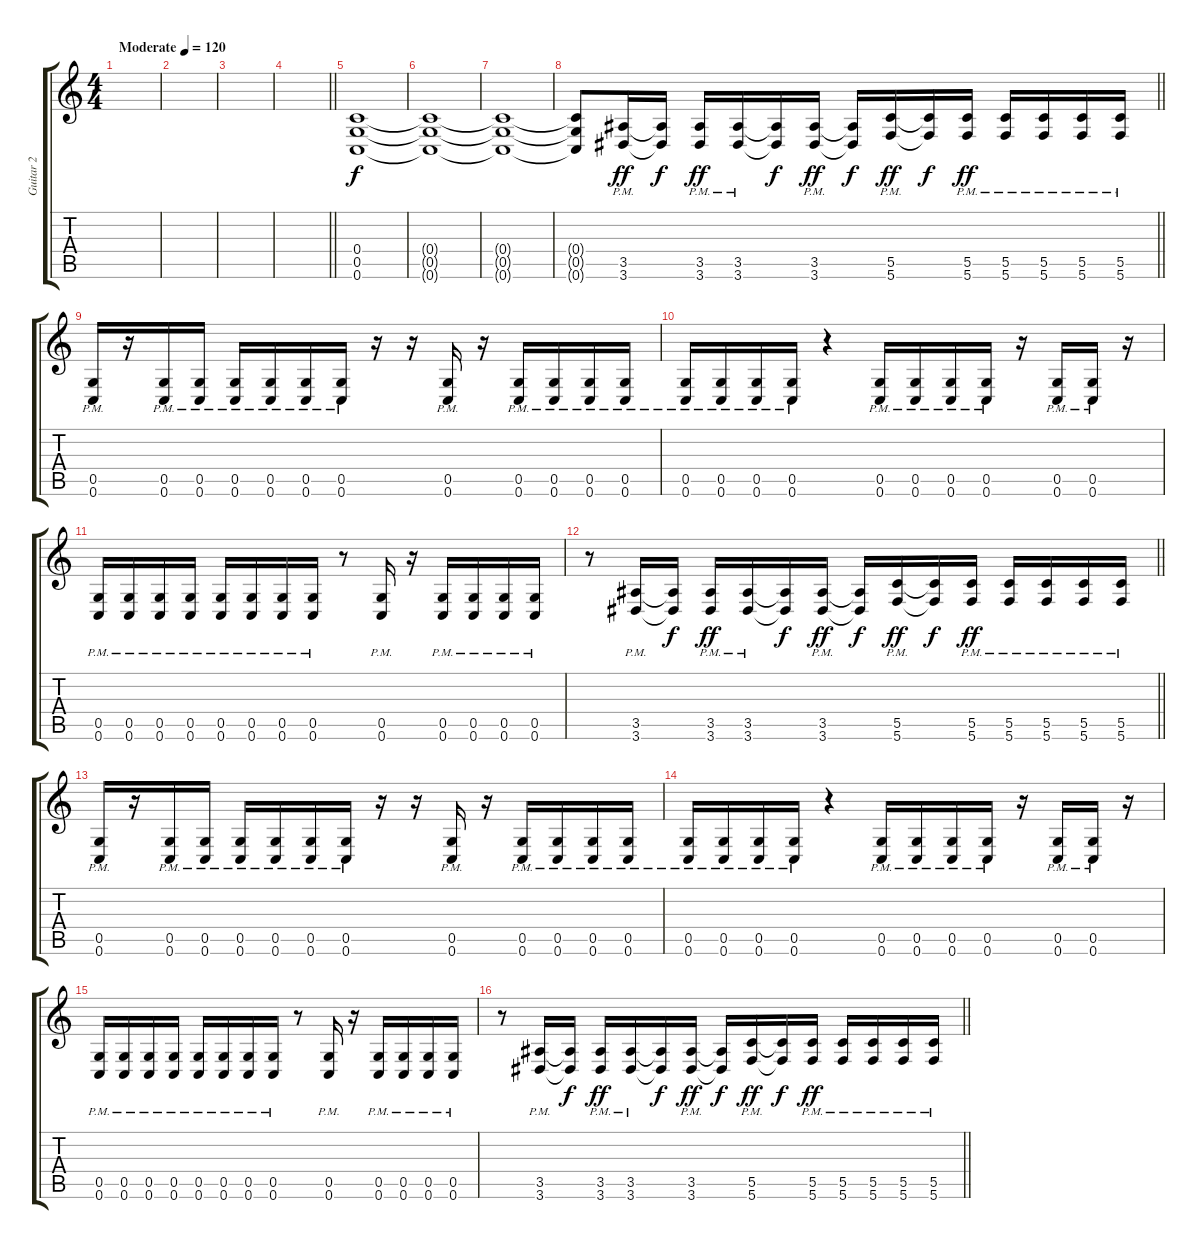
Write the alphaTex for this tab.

\track ("Guitar 2" "Guitar 2") {instrument distortionguitar}
\staff {score tabs}
\tuning (D4 A3 F3 C3 G2 C2) {hide}
\ts (4 4)
\section ("" "")
\tempo (120 "Moderate")
\clef g2
\ks c
|
|
|
\barLineRight lightlight
|
\section ("" "")
(0.4 0.5 0.6).1 |
(0.4{t} 0.5{t} 0.6{t}).1{dy f} |
(0.4{t} 0.5{t} 0.6{t}).1 |
\barLineRight lightlight
(0.4{t} 0.5{t} 0.6{t}).8 (3.5{pm} 3.6{pm}).16{dy ff} (3.5{t} 3.6{t}).16{dy f} (3.5{pm} 3.6{pm}).16{dy ff} (3.5{pm} 3.6{pm}).16 (3.5{t} 3.6{t}).16{dy f} (3.5{pm} 3.6{pm}).16{dy ff} (3.5{t} 3.6{t}).16{dy f} (5.5{pm} 5.6{pm}).16{dy ff} (5.5{t} 5.6{t}).16{dy f} (5.5{pm} 5.6{pm}).16{dy ff} (5.5{pm} 5.6{pm}).16 (5.5{pm} 5.6{pm}).16 (5.5{pm} 5.6{pm}).16 (5.5{pm} 5.6{pm}).16 |
\section ("" "")
(0.5{pm} 0.6{pm}).16 r.16 (0.5{pm} 0.6{pm}).16 (0.5{pm} 0.6{pm}).16 (0.5{pm} 0.6{pm}).16 (0.5{pm} 0.6{pm}).16 (0.5{pm} 0.6{pm}).16 (0.5{pm} 0.6{pm}).16 r.16 r.16 (0.5{pm} 0.6{pm}).16 r.16 (0.5{pm} 0.6{pm}).16 (0.5{pm} 0.6{pm}).16 (0.5{pm} 0.6{pm}).16 (0.5{pm} 0.6{pm}).16 |
(0.5{pm} 0.6{pm}).16 (0.5{pm} 0.6{pm}).16 (0.5{pm} 0.6{pm}).16 (0.5{pm} 0.6{pm}).16 r.4 (0.5{pm} 0.6{pm}).16 (0.5{pm} 0.6{pm}).16 (0.5{pm} 0.6{pm}).16 (0.5{pm} 0.6{pm}).16 r.16 (0.5{pm} 0.6{pm}).16 (0.5{pm} 0.6{pm}).16 r.16 |
(0.5{pm} 0.6{pm}).16 (0.5{pm} 0.6{pm}).16 (0.5{pm} 0.6{pm}).16 (0.5{pm} 0.6{pm}).16 (0.5{pm} 0.6{pm}).16 (0.5{pm} 0.6{pm}).16 (0.5{pm} 0.6{pm}).16 (0.5{pm} 0.6{pm}).16 r.8 (0.5{pm} 0.6{pm}).16 r.16 (0.5{pm} 0.6{pm}).16 (0.5{pm} 0.6{pm}).16 (0.5{pm} 0.6{pm}).16 (0.5{pm} 0.6{pm}).16 |
\barLineRight lightlight
r.8 (3.5{pm} 3.6{pm}).16 (3.5{t} 3.6{t}).16{dy f} (3.5{pm} 3.6{pm}).16{dy ff} (3.5{pm} 3.6{pm}).16 (3.5{t} 3.6{t}).16{dy f} (3.5{pm} 3.6{pm}).16{dy ff} (3.5{t} 3.6{t}).16{dy f} (5.5{pm} 5.6{pm}).16{dy ff} (5.5{t} 5.6{t}).16{dy f} (5.5{pm} 5.6{pm}).16{dy ff} (5.5{pm} 5.6{pm}).16 (5.5{pm} 5.6{pm}).16 (5.5{pm} 5.6{pm}).16 (5.5{pm} 5.6{pm}).16 |
(0.5{pm} 0.6{pm}).16 r.16 (0.5{pm} 0.6{pm}).16 (0.5{pm} 0.6{pm}).16 (0.5{pm} 0.6{pm}).16 (0.5{pm} 0.6{pm}).16 (0.5{pm} 0.6{pm}).16 (0.5{pm} 0.6{pm}).16 r.16 r.16 (0.5{pm} 0.6{pm}).16 r.16 (0.5{pm} 0.6{pm}).16 (0.5{pm} 0.6{pm}).16 (0.5{pm} 0.6{pm}).16 (0.5{pm} 0.6{pm}).16 |
(0.5{pm} 0.6{pm}).16 (0.5{pm} 0.6{pm}).16 (0.5{pm} 0.6{pm}).16 (0.5{pm} 0.6{pm}).16 r.4 (0.5{pm} 0.6{pm}).16 (0.5{pm} 0.6{pm}).16 (0.5{pm} 0.6{pm}).16 (0.5{pm} 0.6{pm}).16 r.16 (0.5{pm} 0.6{pm}).16 (0.5{pm} 0.6{pm}).16 r.16 |
(0.5{pm} 0.6{pm}).16 (0.5{pm} 0.6{pm}).16 (0.5{pm} 0.6{pm}).16 (0.5{pm} 0.6{pm}).16 (0.5{pm} 0.6{pm}).16 (0.5{pm} 0.6{pm}).16 (0.5{pm} 0.6{pm}).16 (0.5{pm} 0.6{pm}).16 r.8 (0.5{pm} 0.6{pm}).16 r.16 (0.5{pm} 0.6{pm}).16 (0.5{pm} 0.6{pm}).16 (0.5{pm} 0.6{pm}).16 (0.5{pm} 0.6{pm}).16 |
\barLineRight lightlight
r.8 (3.5{pm} 3.6{pm}).16 (3.5{t} 3.6{t}).16{dy f} (3.5{pm} 3.6{pm}).16{dy ff} (3.5{pm} 3.6{pm}).16 (3.5{t} 3.6{t}).16{dy f} (3.5{pm} 3.6{pm}).16{dy ff} (3.5{t} 3.6{t}).16{dy f} (5.5{pm} 5.6{pm}).16{dy ff} (5.5{t} 5.6{t}).16{dy f} (5.5{pm} 5.6{pm}).16{dy ff} (5.5{pm} 5.6{pm}).16 (5.5{pm} 5.6{pm}).16 (5.5{pm} 5.6{pm}).16 (5.5{pm} 5.6{pm}).16
